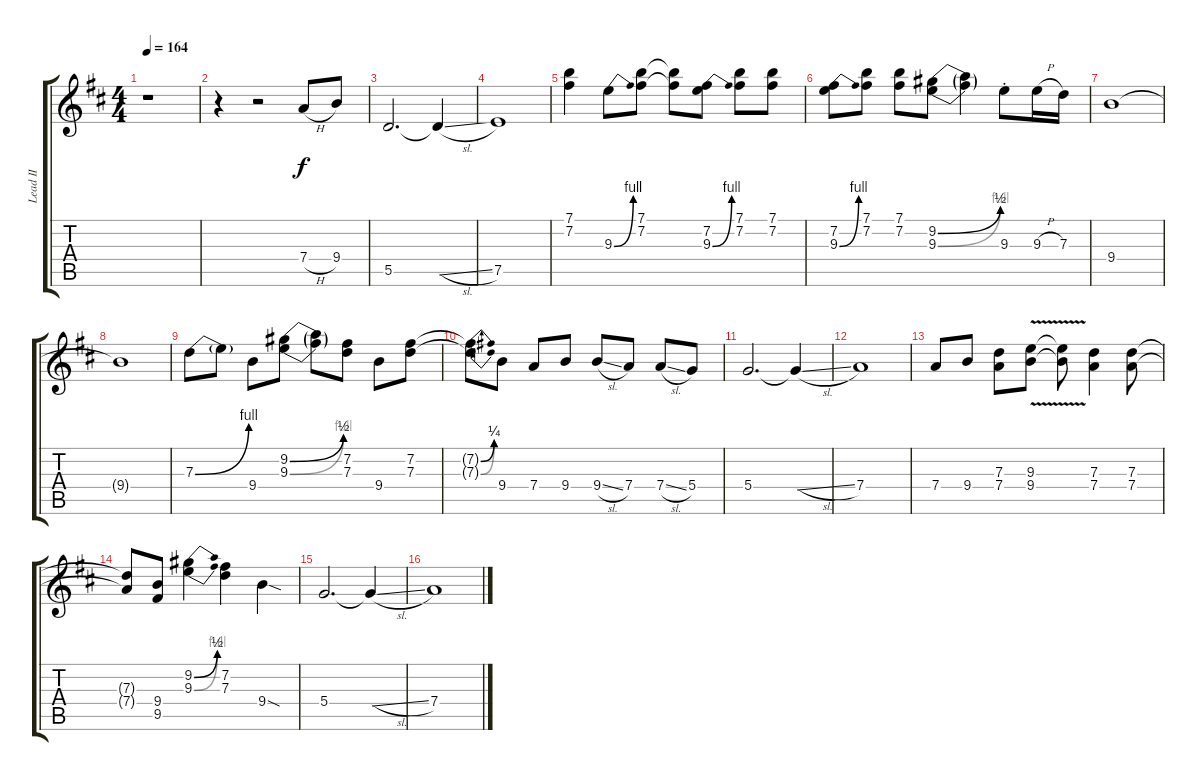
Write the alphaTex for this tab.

\track ("Lead II" "Lead II") {instrument overdrivenguitar}
\staff {score tabs}
\tuning (E4 B3 G3 D3 A2 E2) {hide}
\ts (4 4)
\tempo 164
\clef g2
\ks d
r.1{dy f} |
r.4 r.2 7.4{h}.8 9.4.8 |
5.5.2{d} 5.5{sl t}.4 |
7.5.1 |
(7.1 7.2).4 9.3{be (bend 0 0 60 4)}.8 (7.1 7.2).8 (7.1{t} 7.2{t}).8 (7.2 9.3{be (bend 0 0 60 4)}).8 (7.1 7.2).8 (7.1 7.2).8 |
(7.2 9.3{be (bend 0 0 60 4)}).8 (7.1 7.2).8 (7.1 7.2).8 (9.2{be (bend 0 0 60 2)} 9.3{be (bend 0 0 60 4)}).8 (9.2{t} 9.3{t}).4 9.3{st}.8 9.3{h}.16 7.3.16 |
9.4.1 |
9.4{t}.1 |
7.3{be (bend 0 0 60 4)}.8 7.3{t}.8 9.4.8 (9.2{be (bend 0 0 60 2)} 9.3{be (bend 0 0 60 4)}).8 (9.2{t} 9.3{t}).8 (7.2 7.3).8 9.4.8 (7.2 7.3).8 |
(7.2{be (bend 0 0 60 1) t} 7.3{be (bend 0 0 60 1) t}).8 9.4.8 7.4.8 9.4.8 9.4{sl}.8 7.4.8 7.4{sl}.8 5.4.8 |
5.4.2{d} 5.4{sl t}.4 |
7.4.1 |
7.4.8 9.4.8 (7.3 7.4).8 (9.3{v} 9.4{v}).8 (9.3{v t} 9.4{v t}).8 (7.3 7.4).4 (7.3 7.4).8 |
(7.3{t} 7.4{t}).8 (9.4 9.5).8 (9.2{be (bend 0 0 60 2)} 9.3{be (bend 0 0 60 4)}).4 (7.2 7.3).4 9.4{sod}.4 |
5.4.2{d} 5.4{sl t}.4 |
7.4.1
